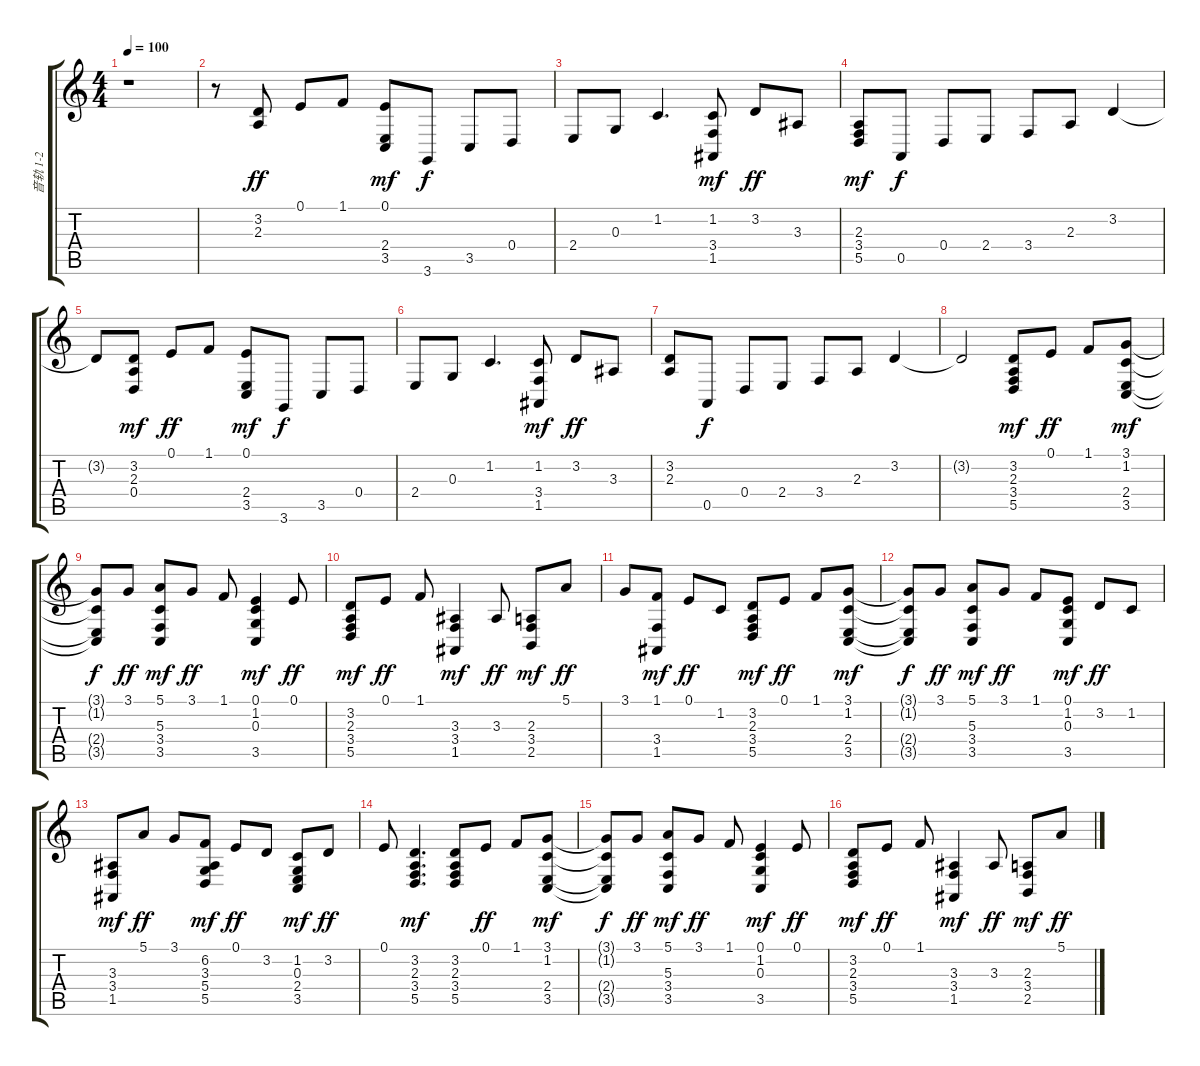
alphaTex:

\track ("音轨 1-2" "音轨 1-2") {instrument acousticgrandpiano}
\staff {score tabs}
\tuning (E4 B3 G3 D3 A2 E2) {hide}
\ts (4 4)
\tempo 100
\clef g2
\ks c
r.1{dy ff instrument acousticgrandpiano} |
r.8 (3.2 2.3).8{volume 16 balance 8 instrument acousticgrandpiano} 0.1.8 1.1.8 (0.1 2.4 3.5).8{dy mf} 3.6.8{dy f} 3.5.8 0.4.8 |
2.4.8 0.3.8 1.2.4{d} (1.2 3.4 1.5).8{dy mf} 3.2.8{dy ff} 3.3.8 |
(2.3 3.4 5.5).8{dy mf} 0.5.8{dy f} 0.4.8 2.4.8 3.4.8 2.3.8 3.2.4 |
3.2{t}.8 (3.2 2.3 0.4).8{dy mf} 0.1.8{dy ff} 1.1.8 (0.1 2.4 3.5).8{dy mf} 3.6.8{dy f} 3.5.8 0.4.8 |
2.4.8 0.3.8 1.2.4{d} (1.2 3.4 1.5).8{dy mf} 3.2.8{dy ff} 3.3.8 |
(3.2 2.3).8 0.5.8{dy f} 0.4.8 2.4.8 3.4.8 2.3.8 3.2.4 |
3.2{t}.2 (3.2 2.3 3.4 5.5).8{dy mf} 0.1.8{dy ff} 1.1.8 (3.1 1.2 2.4 3.5).8{dy mf} |
(3.1{t} 1.2{t} 2.4{t} 3.5{t}).8{dy f} 3.1.8{dy ff} (5.1 5.3 3.4 3.5).8{dy mf} 3.1.8{dy ff} 1.1.8 (0.1 1.2 0.3 3.5).4{dy mf} 0.1.8{dy ff} |
(3.2 2.3 3.4 5.5).8{dy mf} 0.1.8{dy ff} 1.1.8 (3.3 3.4 1.5).4{dy mf} 3.3.8{dy ff} (2.3 3.4 2.5).8{dy mf} 5.1.8{dy ff} |
3.1.8 (1.1 3.4 1.5).8{dy mf} 0.1.8{dy ff} 1.2.8 (3.2 2.3 3.4 5.5).8{dy mf} 0.1.8{dy ff} 1.1.8 (3.1 1.2 2.4 3.5).8{dy mf} |
(3.1{t} 1.2{t} 2.4{t} 3.5{t}).8{dy f} 3.1.8{dy ff} (5.1 5.3 3.4 3.5).8{dy mf} 3.1.8{dy ff} 1.1.8 (0.1 1.2 0.3 3.5).8{dy mf} 3.2.8{dy ff} 1.2.8 |
(3.3 3.4 1.5).8{dy mf} 5.1.8{dy ff} 3.1.8 (6.2 3.3 5.4 5.5).8{dy mf} 0.1.8{dy ff} 3.2.8 (1.2 0.3 2.4 3.5).8{dy mf} 3.2.8{dy ff} |
0.1.8 (3.2 2.3 3.4 5.5).4{d dy mf} (3.2 2.3 3.4 5.5).8 0.1.8{dy ff} 1.1.8 (3.1 1.2 2.4 3.5).8{dy mf} |
(3.1{t} 1.2{t} 2.4{t} 3.5{t}).8{dy f} 3.1.8{dy ff} (5.1 5.3 3.4 3.5).8{dy mf} 3.1.8{dy ff} 1.1.8 (0.1 1.2 0.3 3.5).4{dy mf} 0.1.8{dy ff} |
(3.2 2.3 3.4 5.5).8{dy mf} 0.1.8{dy ff} 1.1.8 (3.3 3.4 1.5).4{dy mf} 3.3.8{dy ff} (2.3 3.4 2.5).8{dy mf} 5.1.8{dy ff}
